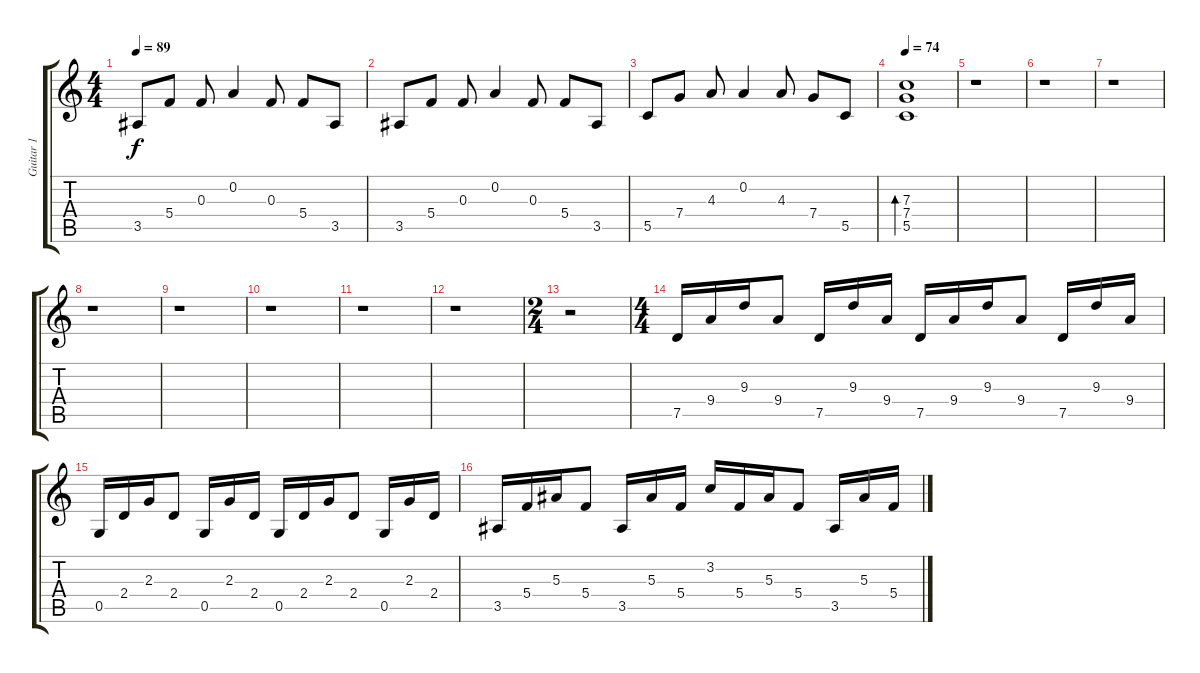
\track ("Guitar 1" "Guitar 1") {instrument acousticguitarsteel}
\staff {score tabs}
\tuning (D4 A3 F3 C3 G2 D2) {hide}
\ts (4 4)
\tempo 89
\clef g2
\ks c
3.5.8{dy f} 5.4.8 0.3.8 0.2.4 0.3.8 5.4.8 3.5.8 |
3.5.8 5.4.8 0.3.8 0.2.4 0.3.8 5.4.8 3.5.8 |
5.5.8 7.4.8 4.3.8 0.2.4 4.3.8 7.4.8 5.5.8 |
\tempo 74
(7.3 7.4 5.5).1{bd 480} |
r.1 |
r.1 |
r.1 |
r.1 |
r.1 |
r.1 |
r.1 |
r.1 |
\ts (2 4)
r.2 |
\ts (4 4)
7.5.16 9.4.16 9.3.16 9.4.8 7.5.16 9.3.16 9.4.16 7.5.16 9.4.16 9.3.16 9.4.8 7.5.16 9.3.16 9.4.16 |
0.5.16 2.4.16 2.3.16 2.4.8 0.5.16 2.3.16 2.4.16 0.5.16 2.4.16 2.3.16 2.4.8 0.5.16 2.3.16 2.4.16 |
3.5.16 5.4.16 5.3.16 5.4.8 3.5.16 5.3.16 5.4.16 3.2.16 5.4.16 5.3.16 5.4.8 3.5.16 5.3.16 5.4.16
